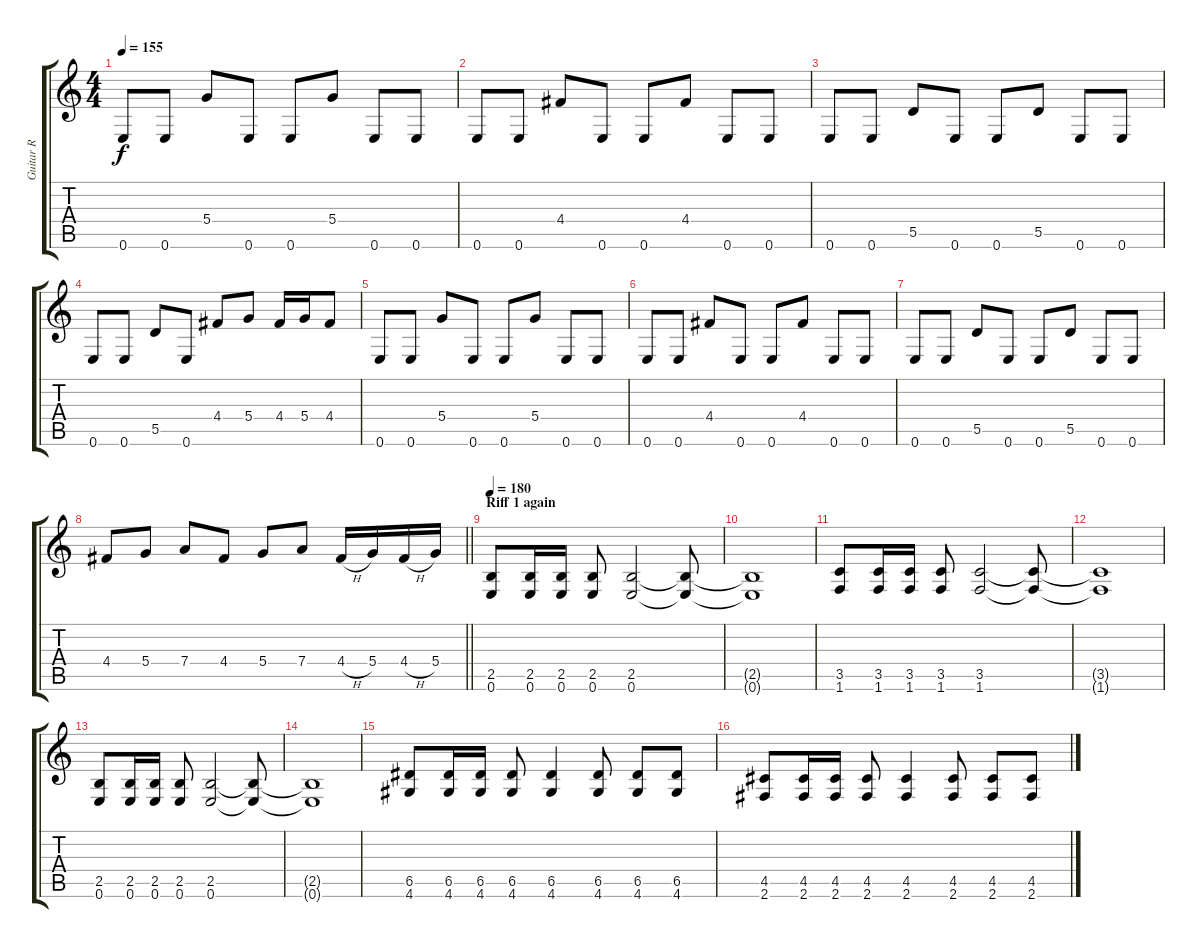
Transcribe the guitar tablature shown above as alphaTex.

\track ("Guitar R" "Guitar R") {instrument distortionguitar}
\staff {score tabs}
\tuning (E4 B3 G3 D3 A2 E2) {hide}
\ts (4 4)
\tempo 155
\clef g2
\ks c
0.6.8{dy f} 0.6.8 5.4.8 0.6.8 0.6.8 5.4.8 0.6.8 0.6.8 |
0.6.8 0.6.8 4.4.8 0.6.8 0.6.8 4.4.8 0.6.8 0.6.8 |
0.6.8 0.6.8 5.5.8 0.6.8 0.6.8 5.5.8 0.6.8 0.6.8 |
0.6.8 0.6.8 5.5.8 0.6.8 4.4.8 5.4.8 4.4.16 5.4.16 4.4.8 |
0.6.8 0.6.8 5.4.8 0.6.8 0.6.8 5.4.8 0.6.8 0.6.8 |
0.6.8 0.6.8 4.4.8 0.6.8 0.6.8 4.4.8 0.6.8 0.6.8 |
0.6.8 0.6.8 5.5.8 0.6.8 0.6.8 5.5.8 0.6.8 0.6.8 |
\barLineRight lightlight
4.4.8 5.4.8 7.4.8 4.4.8 5.4.8 7.4.8 4.4{h}.16 5.4.16 4.4{h}.16 5.4.16 |
\section ("" "Riff 1 again")
\tempo 180
(2.5 0.6).8 (2.5 0.6).16 (2.5 0.6).16 (2.5 0.6).8 (2.5 0.6).2 (2.5{t} 0.6{t}).8 |
(2.5{t} 0.6{t}).1 |
(3.5 1.6).8 (3.5 1.6).16 (3.5 1.6).16 (3.5 1.6).8 (3.5 1.6).2 (3.5{t} 1.6{t}).8 |
(3.5{t} 1.6{t}).1 |
(2.5 0.6).8 (2.5 0.6).16 (2.5 0.6).16 (2.5 0.6).8 (2.5 0.6).2 (2.5{t} 0.6{t}).8 |
(2.5{t} 0.6{t}).1 |
(6.5 4.6).8 (6.5 4.6).16 (6.5 4.6).16 (6.5 4.6).8 (6.5 4.6).4 (6.5 4.6).8 (6.5 4.6).8 (6.5 4.6).8 |
(4.5 2.6).8 (4.5 2.6).16 (4.5 2.6).16 (4.5 2.6).8 (4.5 2.6).4 (4.5 2.6).8 (4.5 2.6).8 (4.5 2.6).8
